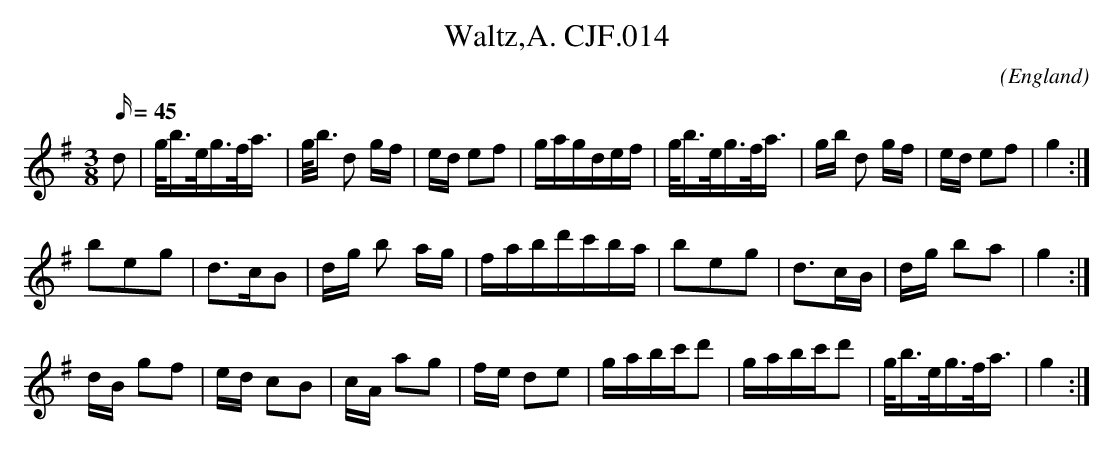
X:1
T:Waltz,A. CJF.014
M:3/8
L:1/16
Q:45
C:
O:England
K:G
d2|g<be<gf<a|g<b d2 gf|ed e2f2|gagdef|g<be<gf<a|gb d2 gf|
ed e2f2|g4:|!b2e2g2|d3cB2|dg b2 ag|fabd'c'ba|\
b2e2g2|d3cB|dg b2a2|g4:|!dB g2f2|ed c2B2|
cA a2g2|fe d2e2|gabc'd'2|gabc'd'2|g<be<gf<a|g4:|]
